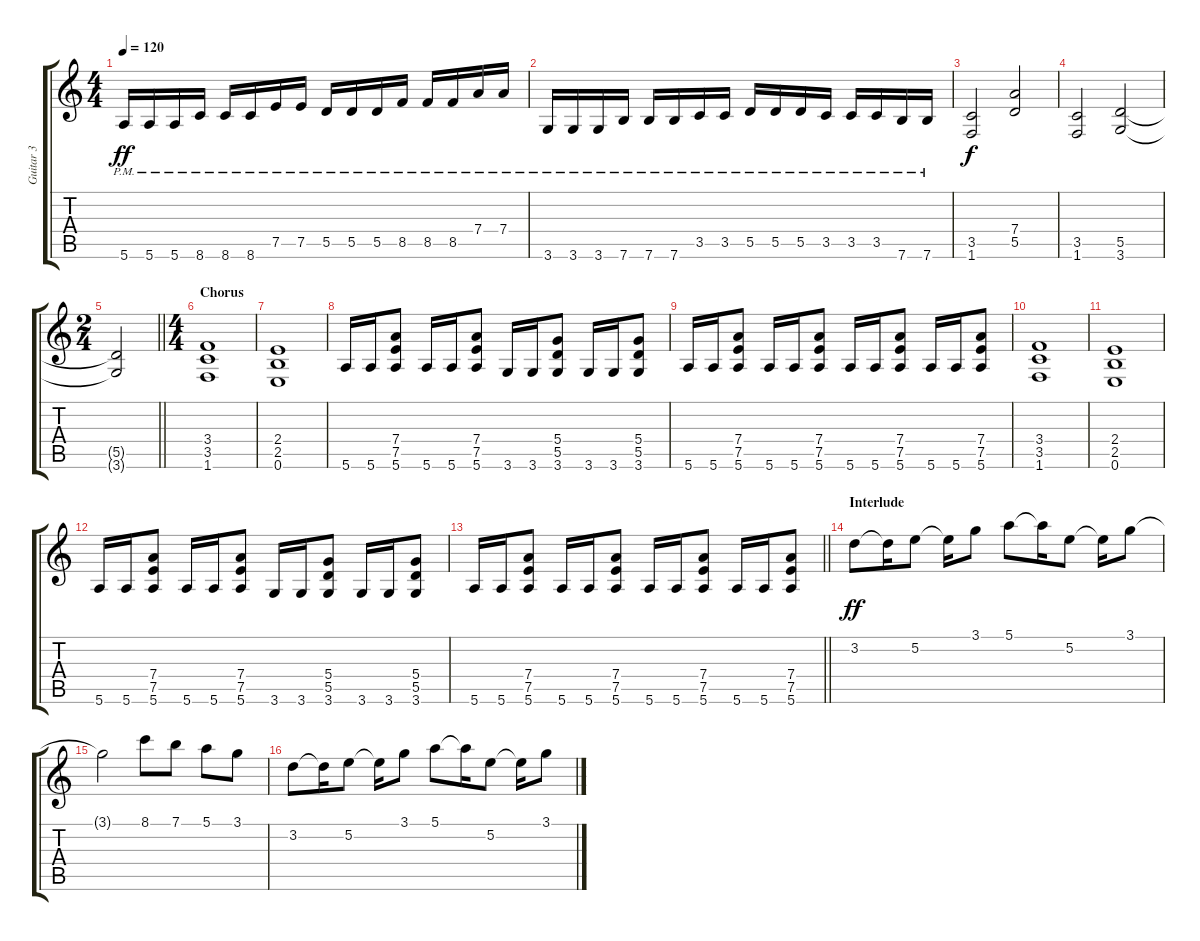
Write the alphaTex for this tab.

\track ("Guitar 3" "Guitar 3") {instrument overdrivenguitar}
\staff {score tabs}
\tuning (E4 B3 G3 D3 A2 E2) {hide}
\ts (4 4)
\tempo 120
\clef g2
\ks c
5.6{pm}.16{dy ff} 5.6{pm}.16 5.6{pm}.16 8.6{pm}.16 8.6{pm}.16 8.6{pm}.16 7.5{pm}.16 7.5{pm}.16 5.5{pm}.16 5.5{pm}.16 5.5{pm}.16 8.5{pm}.16 8.5{pm}.16 8.5{pm}.16 7.4{pm}.16 7.4{pm}.16 |
3.6{pm}.16 3.6{pm}.16 3.6{pm}.16 7.6{pm}.16 7.6{pm}.16 7.6{pm}.16 3.5{pm}.16 3.5{pm}.16 5.5{pm}.16 5.5{pm}.16 5.5{pm}.16 3.5{pm}.16 3.5{pm}.16 3.5{pm}.16 7.6{pm}.16 7.6{pm}.16 |
(3.5 1.6).2{dy f volume 13} (7.4 5.5).2 |
(3.5 1.6).2 (5.5 3.6).2 |
\ts (2 4)
\barLineRight lightlight
(5.5{t} 3.6{t}).2 |
\ts (4 4)
\section ("" "Chorus")
(3.4 3.5 1.6).1 |
(2.4 2.5 0.6).1 |
5.6.16 5.6.16 (7.4 7.5 5.6).8 5.6.16 5.6.16 (7.4 7.5 5.6).8 3.6.16 3.6.16 (5.4 5.5 3.6).8 3.6.16 3.6.16 (5.4 5.5 3.6).8 |
5.6.16 5.6.16 (7.4 7.5 5.6).8 5.6.16 5.6.16 (7.4 7.5 5.6).8 5.6.16 5.6.16 (7.4 7.5 5.6).8 5.6.16 5.6.16 (7.4 7.5 5.6).8 |
(3.4 3.5 1.6).1 |
(2.4 2.5 0.6).1 |
5.6.16 5.6.16 (7.4 7.5 5.6).8 5.6.16 5.6.16 (7.4 7.5 5.6).8 3.6.16 3.6.16 (5.4 5.5 3.6).8 3.6.16 3.6.16 (5.4 5.5 3.6).8 |
\barLineRight lightlight
5.6.16 5.6.16 (7.4 7.5 5.6).8 5.6.16 5.6.16 (7.4 7.5 5.6).8 5.6.16 5.6.16 (7.4 7.5 5.6).8 5.6.16 5.6.16 (7.4 7.5 5.6).8 |
\section ("" "Interlude")
3.2.8{dy ff} 3.2{t}.16 5.2.8 5.2{t}.16 3.1.8 5.1.8 5.1{t}.16 5.2.8 5.2{t}.16 3.1.8 |
3.1{t}.2 8.1.8 7.1.8 5.1.8 3.1.8 |
3.2.8 3.2{t}.16 5.2.8 5.2{t}.16 3.1.8 5.1.8 5.1{t}.16 5.2.8 5.2{t}.16 3.1.8
